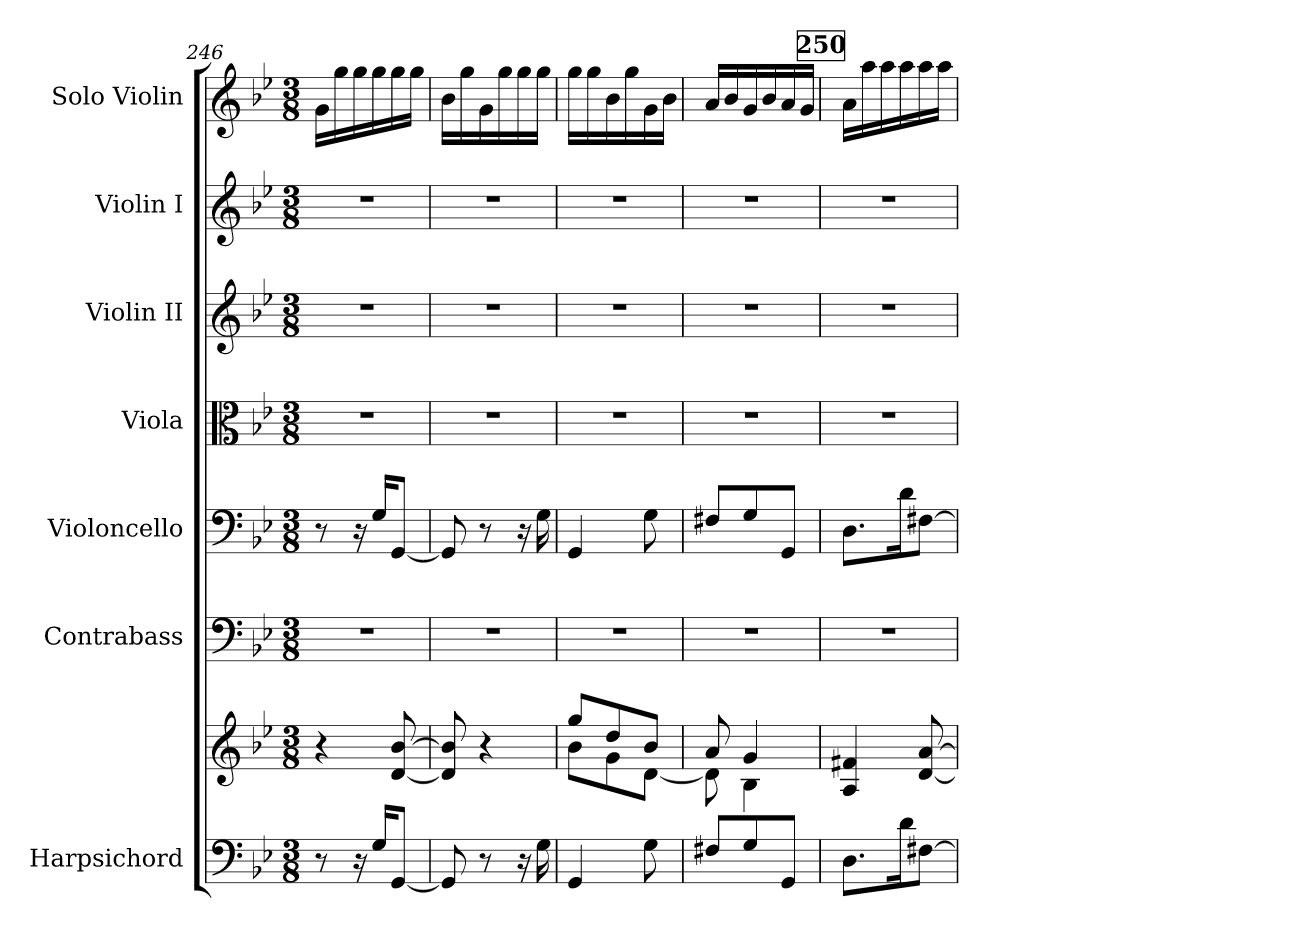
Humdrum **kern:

**kern	**kern	**kern	**kern	**kern	**kern	**kern	**kern
*part7	*part7	*part6	*part5	*part4	*part3	*part2	*part1
*staff8	*staff7	*staff6	*staff5	*staff4	*staff3	*staff2	*staff1
*I"Harpsichord	*	*I"Contrabass	*I"Violoncello	*I"Viola	*I"Violin II	*I"Violin I	*I"Solo Violin
*I'Hch.	*	*I'Cb.	*I'Vc.	*I'Vla.	*I'Vln. II	*I'Vln. I	*I'Vln.
!!LO:PB:g=z
*clefF4	*clefG2	*clefF4	*clefF4	*clefC3	*clefG2	*clefG2	*clefG2
*	*	*ITrd7c12	*	*	*	*	*
*k[b-e-]	*k[b-e-]	*k[b-e-]	*k[b-e-]	*k[b-e-]	*k[b-e-]	*k[b-e-]	*k[b-e-]
*M3/8	*M3/8	*M3/8	*M3/8	*M3/8	*M3/8	*M3/8	*M3/8
=246	=246	=246	=246	=246	=246	=246	=246
8r	4r	4.r	8r	4.r	4.r	4.r	16g\LL
.	.	.	.	.	.	.	16gg\
16r	.	.	16r	.	.	.	16gg\
16G/KL	.	.	16G/KL	.	.	.	16gg\
[8GG/J	[8d/ [8b-/	.	[8GG/J	.	.	.	16gg\
.	.	.	.	.	.	.	16gg\JJ
=247	=247	=247	=247	=247	=247	=247	=247
8GG/]	8d/] 8b-/]	4.r	8GG/]	4.r	4.r	4.r	16b-\LL
.	.	.	.	.	.	.	16gg\
8r	4r	.	8r	.	.	.	16g\
.	.	.	.	.	.	.	16gg\
16r	.	.	16r	.	.	.	16gg\
16G\	.	.	16G\	.	.	.	16gg\JJ
=248	=248	=248	=248	=248	=248	=248	=248
*	*^	*	*	*	*	*	*
4GG/	8gg/L	8b-\L	4.r	4GG/	4.r	4.r	4.r	16gg\LL
.	.	.	.	.	.	.	.	16gg\
.	8dd/	8g\	.	.	.	.	.	16b-\
.	.	.	.	.	.	.	.	16gg\
8G\	8b-/J	[8d\J	.	8G\	.	.	.	16g\
.	.	.	.	.	.	.	.	16b-\JJ
=249	=249	=249	=249	=249	=249	=249	=249	=249
8F#X/L	8a/	8d\]	4.r	8F#X/L	4.r	4.r	4.r	16a/LL
.	.	.	.	.	.	.	.	16b-/
8G/	4g/	4B-\	.	8G/	.	.	.	16g/
.	.	.	.	.	.	.	.	16b-/
8GG/J	.	.	.	8GG/J	.	.	.	16a/
.	.	.	.	.	.	.	.	16g/JJ
*	*v	*v	*	*	*	*	*	*
!!LO:REH:place=s1:a:B:fs=14:t=250
=250	=250	=250	=250	=250	=250	=250	=250
8.D\L	4A/ 4f#X/	4.r	8.D\L	4.r	4.r	4.r	16a\LL
.	.	.	.	.	.	.	16aa\
.	.	.	.	.	.	.	16aa\
16d\K	.	.	16d\K	.	.	.	16aa\
[8F#X\J	[8d/ [8a/	.	[8F#X\J	.	.	.	16aa\
.	.	.	.	.	.	.	16aa\JJ
=	=	=	=	=	=	=	=
*-	*-	*-	*-	*-	*-	*-	*-
